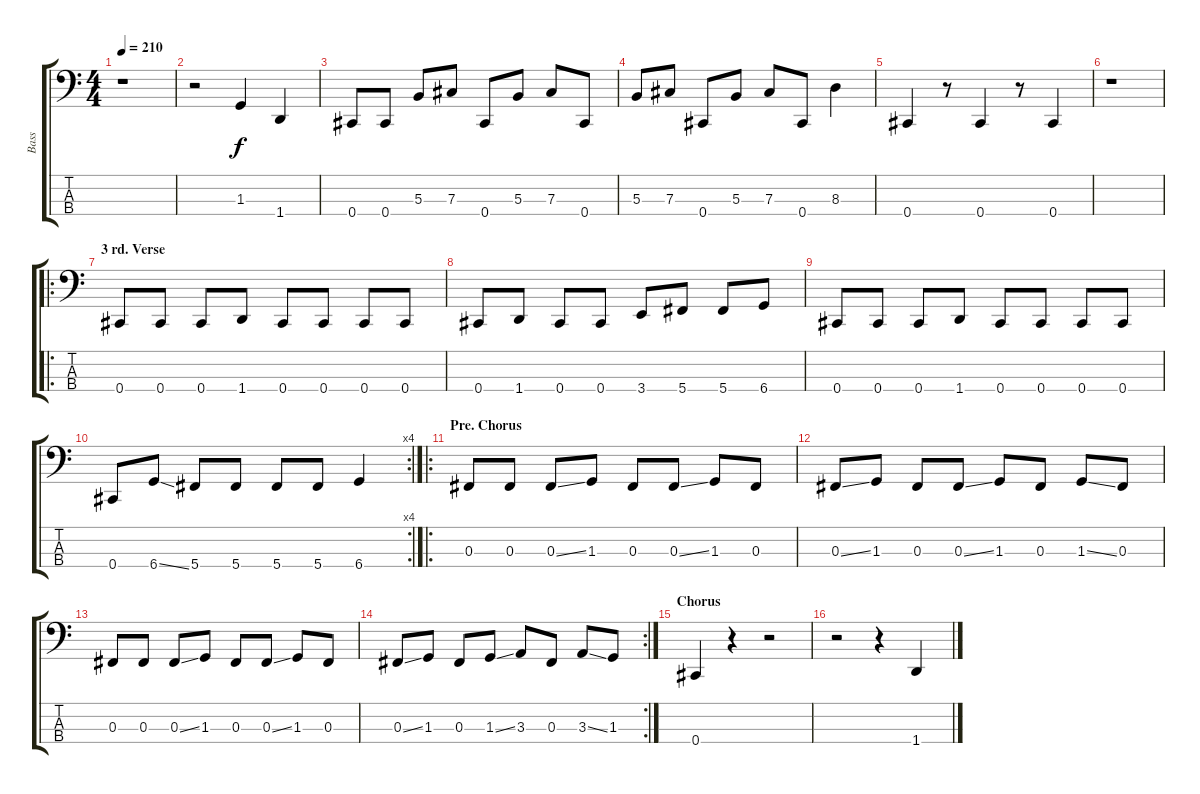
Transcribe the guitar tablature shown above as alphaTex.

\track ("Bass" "Bass") {instrument electricbassfinger}
\staff {score tabs}
\tuning (E2 B1 Gb1 Db1) {hide}
\ts (4 4)
\tempo 210
\clef f4
\ks c
r.1{dy f} |
r.2 1.3.4 1.4.4 |
0.4.8 0.4.8 5.3.8 7.3.8 0.4.8 5.3.8 7.3.8 0.4.8 |
5.3.8 7.3.8 0.4.8 5.3.8 7.3.8 0.4.8 8.3.4 |
0.4.4 r.8 0.4.4 r.8 0.4.4 |
r.1 |
\ro
\section ("" "3 rd. Verse")
0.4.8 0.4.8 0.4.8 1.4.8 0.4.8 0.4.8 0.4.8 0.4.8 |
0.4.8 1.4.8 0.4.8 0.4.8 3.4.8 5.4.8 5.4.8 6.4.8 |
0.4.8 0.4.8 0.4.8 1.4.8 0.4.8 0.4.8 0.4.8 0.4.8 |
\rc 4
0.4.8 6.4{ss}.8 5.4.8 5.4.8 5.4.8 5.4.8 6.4.4 |
\ro
\section ("" "Pre. Chorus")
0.3.8 0.3.8 0.3{ss}.8 1.3.8 0.3.8 0.3{ss}.8 1.3.8 0.3.8 |
0.3{ss}.8 1.3.8 0.3.8 0.3{ss}.8 1.3.8 0.3.8 1.3{ss}.8 0.3.8 |
0.3.8 0.3.8 0.3{ss}.8 1.3.8 0.3.8 0.3{ss}.8 1.3.8 0.3.8 |
\rc 2
0.3{ss}.8 1.3.8 0.3.8 1.3{ss}.8 3.3.8 0.3.8 3.3{ss}.8 1.3.8 |
\section ("" "Chorus")
0.4.4 r.4 r.2 |
r.2 r.4 1.4.4
